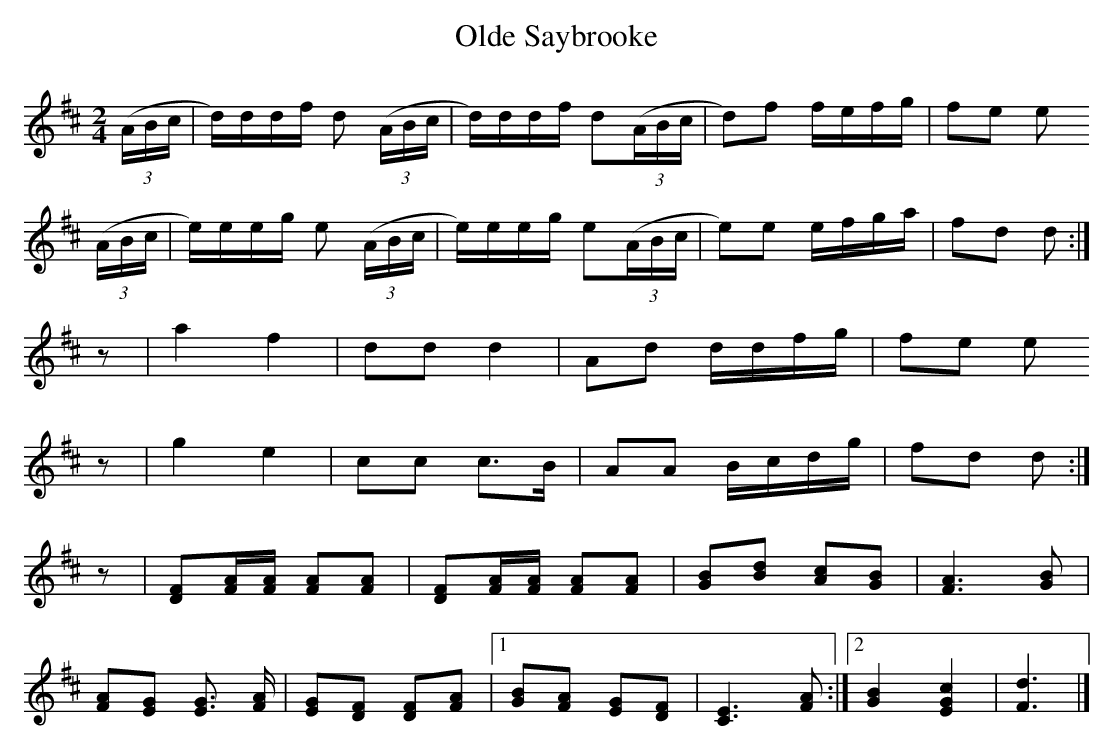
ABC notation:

X:1
T:Olde Saybrooke
M:2/4
L:1/16
K:D
(3(ABc|d)ddf d2 (3(ABc|d)ddf d2(3(ABc|d2)f2 fefg|f2e2 e2
(3(ABc|e)eeg e2 (3(ABc|e)eeg e2(3(ABc|e2)e2 efga|f2d2 d2:|
z2    |a4    f4       |d2d2  d4      |A2d2  ddfg|f2e2 e2
z2    |g4    e4       |c2c2  c3B     |A2A2  Bcdg|f2d2 d2:|
z2|[D2F2][FA][FA] [F2A2][F2A2]| [D2F2][FA][FA] [F2A2][F2A2] |\
[G2B2][B2d2]   [A2c2][G2B2]| [F6A6]               [G2B2] |
[F2A2][E2G2]   [E3G3] [FA] | [E2G2][D2F2]   [D2F2][F2A2] |\
[1 [G2B2][F2A2]   [E2G2][D2F2]| [C6E6]               [F2A2]:|\
[2 [G4B4]         [E4G4c4]    | [F6d6]                     |]
